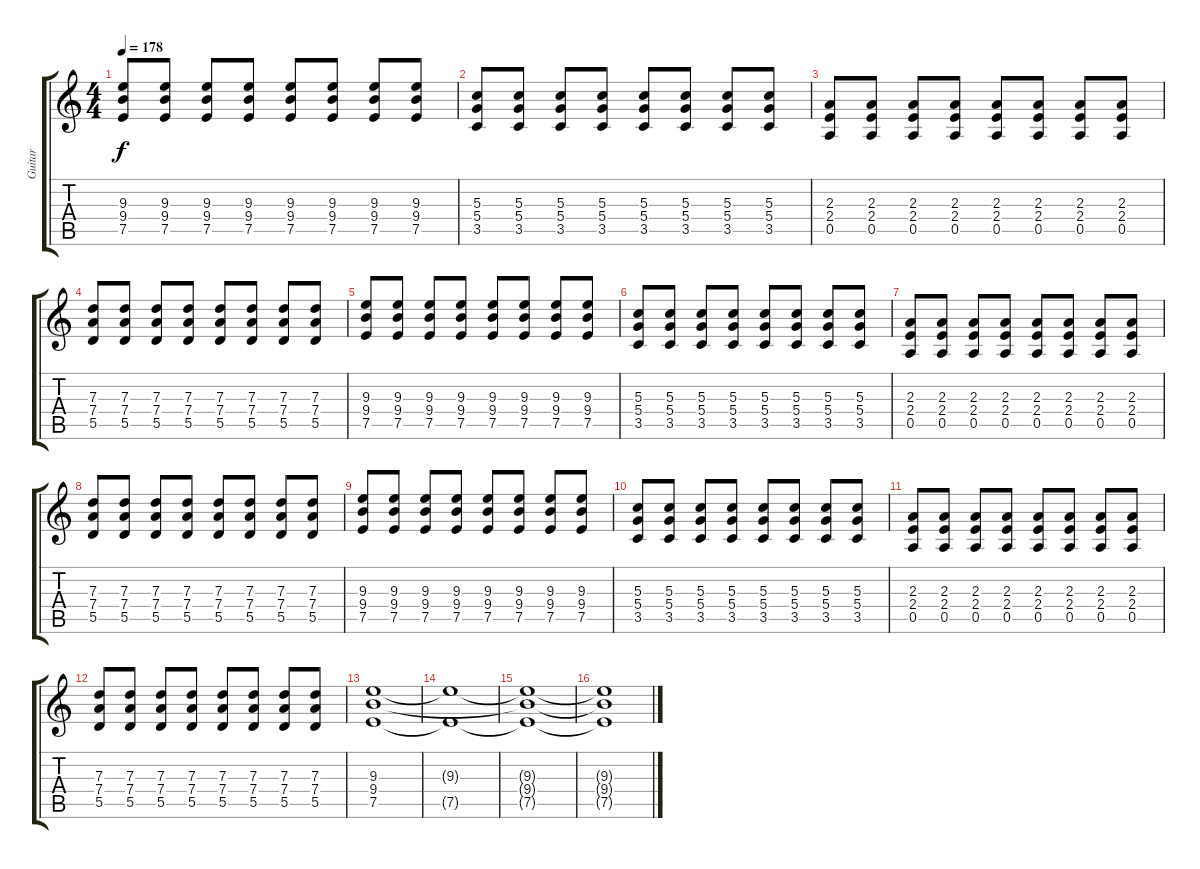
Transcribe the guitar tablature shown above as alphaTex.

\track ("Guitar" "Guitar") {instrument distortionguitar}
\staff {score tabs}
\tuning (E4 B3 G3 D3 A2 E2) {hide}
\ts (4 4)
\tempo 178
\clef g2
\ks c
(9.3 9.4 7.5).8{dy f} (9.3 9.4 7.5).8 (9.3 9.4 7.5).8 (9.3 9.4 7.5).8 (9.3 9.4 7.5).8 (9.3 9.4 7.5).8 (9.3 9.4 7.5).8 (9.3 9.4 7.5).8 |
(5.3 5.4 3.5).8 (5.3 5.4 3.5).8 (5.3 5.4 3.5).8 (5.3 5.4 3.5).8 (5.3 5.4 3.5).8 (5.3 5.4 3.5).8 (5.3 5.4 3.5).8 (5.3 5.4 3.5).8 |
(2.3 2.4 0.5).8 (2.3 2.4 0.5).8 (2.3 2.4 0.5).8 (2.3 2.4 0.5).8 (2.3 2.4 0.5).8 (2.3 2.4 0.5).8 (2.3 2.4 0.5).8 (2.3 2.4 0.5).8 |
(7.3 7.4 5.5).8 (7.3 7.4 5.5).8 (7.3 7.4 5.5).8 (7.3 7.4 5.5).8 (7.3 7.4 5.5).8 (7.3 7.4 5.5).8 (7.3 7.4 5.5).8 (7.3 7.4 5.5).8 |
(9.3 9.4 7.5).8 (9.3 9.4 7.5).8 (9.3 9.4 7.5).8 (9.3 9.4 7.5).8 (9.3 9.4 7.5).8 (9.3 9.4 7.5).8 (9.3 9.4 7.5).8 (9.3 9.4 7.5).8 |
(5.3 5.4 3.5).8 (5.3 5.4 3.5).8 (5.3 5.4 3.5).8 (5.3 5.4 3.5).8 (5.3 5.4 3.5).8 (5.3 5.4 3.5).8 (5.3 5.4 3.5).8 (5.3 5.4 3.5).8 |
(2.3 2.4 0.5).8 (2.3 2.4 0.5).8 (2.3 2.4 0.5).8 (2.3 2.4 0.5).8 (2.3 2.4 0.5).8 (2.3 2.4 0.5).8 (2.3 2.4 0.5).8 (2.3 2.4 0.5).8 |
(7.3 7.4 5.5).8 (7.3 7.4 5.5).8 (7.3 7.4 5.5).8 (7.3 7.4 5.5).8 (7.3 7.4 5.5).8 (7.3 7.4 5.5).8 (7.3 7.4 5.5).8 (7.3 7.4 5.5).8 |
(9.3 9.4 7.5).8 (9.3 9.4 7.5).8 (9.3 9.4 7.5).8 (9.3 9.4 7.5).8 (9.3 9.4 7.5).8 (9.3 9.4 7.5).8 (9.3 9.4 7.5).8 (9.3 9.4 7.5).8 |
(5.3 5.4 3.5).8 (5.3 5.4 3.5).8 (5.3 5.4 3.5).8 (5.3 5.4 3.5).8 (5.3 5.4 3.5).8 (5.3 5.4 3.5).8 (5.3 5.4 3.5).8 (5.3 5.4 3.5).8 |
(2.3 2.4 0.5).8 (2.3 2.4 0.5).8 (2.3 2.4 0.5).8 (2.3 2.4 0.5).8 (2.3 2.4 0.5).8 (2.3 2.4 0.5).8 (2.3 2.4 0.5).8 (2.3 2.4 0.5).8 |
(7.3 7.4 5.5).8 (7.3 7.4 5.5).8 (7.3 7.4 5.5).8 (7.3 7.4 5.5).8 (7.3 7.4 5.5).8 (7.3 7.4 5.5).8 (7.3 7.4 5.5).8 (7.3 7.4 5.5).8 |
(9.3 9.4 7.5).1 |
(9.3{t} 7.5{t}).1 |
(9.3{t} 9.4{t} 7.5{t}).1 |
(9.3{t} 9.4{t} 7.5{t}).1
